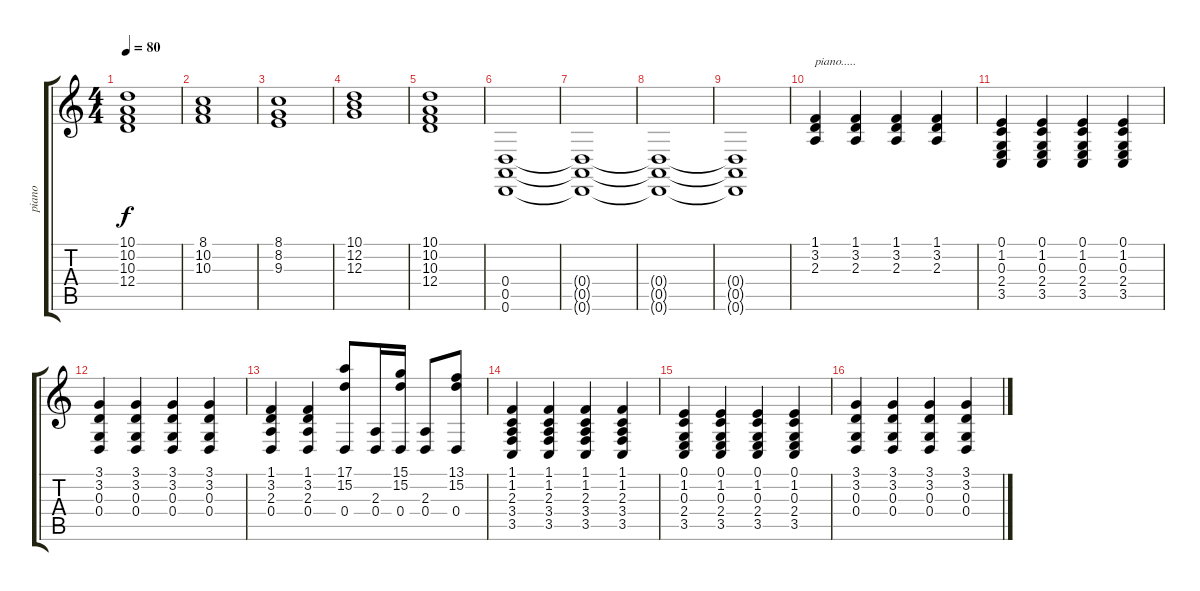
\track ("piano" "piano") {instrument synthstrings2}
\staff {score tabs}
\tuning (E4 B3 G3 D3 A2 D2) {hide}
\ts (4 4)
\tempo 80
\clef g2
\ks c
(10.1 10.2 10.3 12.4).1{dy f} |
(8.1 10.2 10.3).1 |
(8.1 8.2 9.3).1 |
(10.1 12.2 12.3).1 |
(10.1 10.2 10.3 12.4).1 |
(0.4 0.5 0.6).1 |
(0.4{t} 0.5{t} 0.6{t}).1 |
(0.4{t} 0.5{t} 0.6{t}).1 |
(0.4{t} 0.5{t} 0.6{t}).1 |
(1.1 3.2 2.3).4{txt "piano....." instrument brightacousticpiano} (1.1 3.2 2.3).4 (1.1 3.2 2.3).4 (1.1 3.2 2.3).4 |
(0.1 1.2 0.3 2.4 3.5).4 (0.1 1.2 0.3 2.4 3.5).4 (0.1 1.2 0.3 2.4 3.5).4 (0.1 1.2 0.3 2.4 3.5).4 |
(3.1 3.2 0.3 0.4).4 (3.1 3.2 0.3 0.4).4 (3.1 3.2 0.3 0.4).4 (3.1 3.2 0.3 0.4).4 |
(1.1 3.2 2.3 0.4).4 (1.1 3.2 2.3 0.4).4 (17.1 15.2 0.4).8 (2.3 0.4).16 (15.1 15.2 0.4).16 (2.3 0.4).8 (13.1 15.2 0.4).8 |
(1.1 1.2 2.3 3.4 3.5).4 (1.1 1.2 2.3 3.4 3.5).4 (1.1 1.2 2.3 3.4 3.5).4 (1.1 1.2 2.3 3.4 3.5).4 |
(0.1 1.2 0.3 2.4 3.5).4 (0.1 1.2 0.3 2.4 3.5).4 (0.1 1.2 0.3 2.4 3.5).4 (0.1 1.2 0.3 2.4 3.5).4 |
(3.1 3.2 0.3 0.4).4 (3.1 3.2 0.3 0.4).4 (3.1 3.2 0.3 0.4).4 (3.1 3.2 0.3 0.4).4
